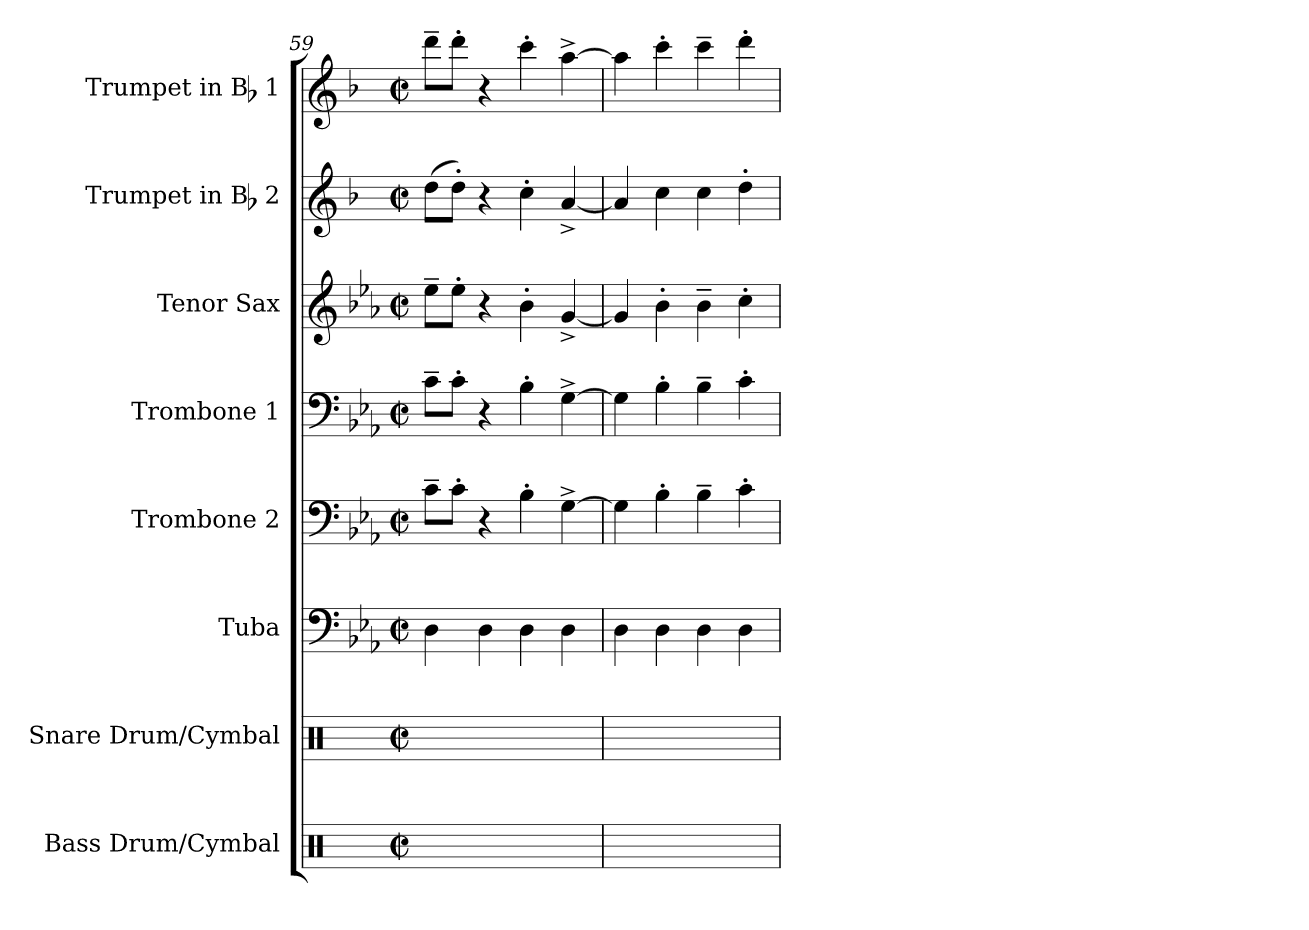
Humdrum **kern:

**kern	**kern	**kern	**kern	**kern	**kern	**kern	**kern
*part8	*part7	*part6	*part5	*part4	*part3	*part2	*part1
*staff8	*staff7	*staff6	*staff5	*staff4	*staff3	*staff2	*staff1
*I"Bass Drum/Cymbal	*I"Snare Drum/Cymbal	*I"Tuba	*I"Trombone 2	*I"Trombone 1	*I"Tenor Sax	*I"Trumpet in Bb 2	*I"Trumpet in Bb 1
*I'B.D./Cym	*I'S.D./Cym	*I'Tuba	*I'Tbn. 2	*I'Tbn. 1	*I'T. Sx.	*	*
*clefX	*clefX	*clefF4	*clefF4	*clefF4	*clefG2	*clefG2	*clefG2
*	*	*	*	*	*ITrd8c14	*ITrd1c2	*ITrd1c2
*k[]	*k[]	*k[b-e-a-]	*k[b-e-a-]	*k[b-e-a-]	*k[b-e-a-]	*k[b-e-a-]	*k[b-e-a-]
*C:	*C:	*E-:	*E-:	*E-:	*E-:	*E-:	*E-:
*M2/2	*M2/2	*M2/2	*M2/2	*M2/2	*M2/2	*M2/2	*M2/2
*met(c|)	*met(c|)	*met(c|)	*met(c|)	*met(c|)	*met(c|)	*met(c|)	*met(c|)
=59	=59	=59	=59	=59	=59	=59	=59
4Ri\	4Ri\	4Di\	8c~i\L	8c~i\L	8e-~i\L	(8cci\L	8ccc~i\L
.	.	.	8c'i\J	8c'i\J	8e-'i\J	8cc'i\J)	8ccc'i\J
4Ri\	4Ri\	4Di\	4r	4r	4r	4r	4r
4Ri\	4Ri\	4Di\	4B-'i\	4B-'i\	4B-'i\	4b-'i\	4bb-'i\
4Ri\	4Ri\	4Di\	[>4G^i\	[>4G^i\	[<4G^i/	[<4g^i/	[>4gg^i\
=60	=60	=60	=60	=60	=60	=60	=60
4Ri\	4Ri\	4Di\	4Gi\]	4Gi\]	4Gi/]	4gi/]	4ggi\]
4Ri\	4Ri\	4Di\	4B-'i\	4B-'i\	4B-'i\	4b-i\	4bb-'i\
4Ri\	4Ri\	4Di\	4B-~i\	4B-~i\	4B-~i\	4b-i\	4bb-~i\
4Ri\	4Ri\	4Di\	4c'i\	4c'i\	4c'i\	4cc'i\	4ccc'i\
=	=	=	=	=	=	=	=
*-	*-	*-	*-	*-	*-	*-	*-
